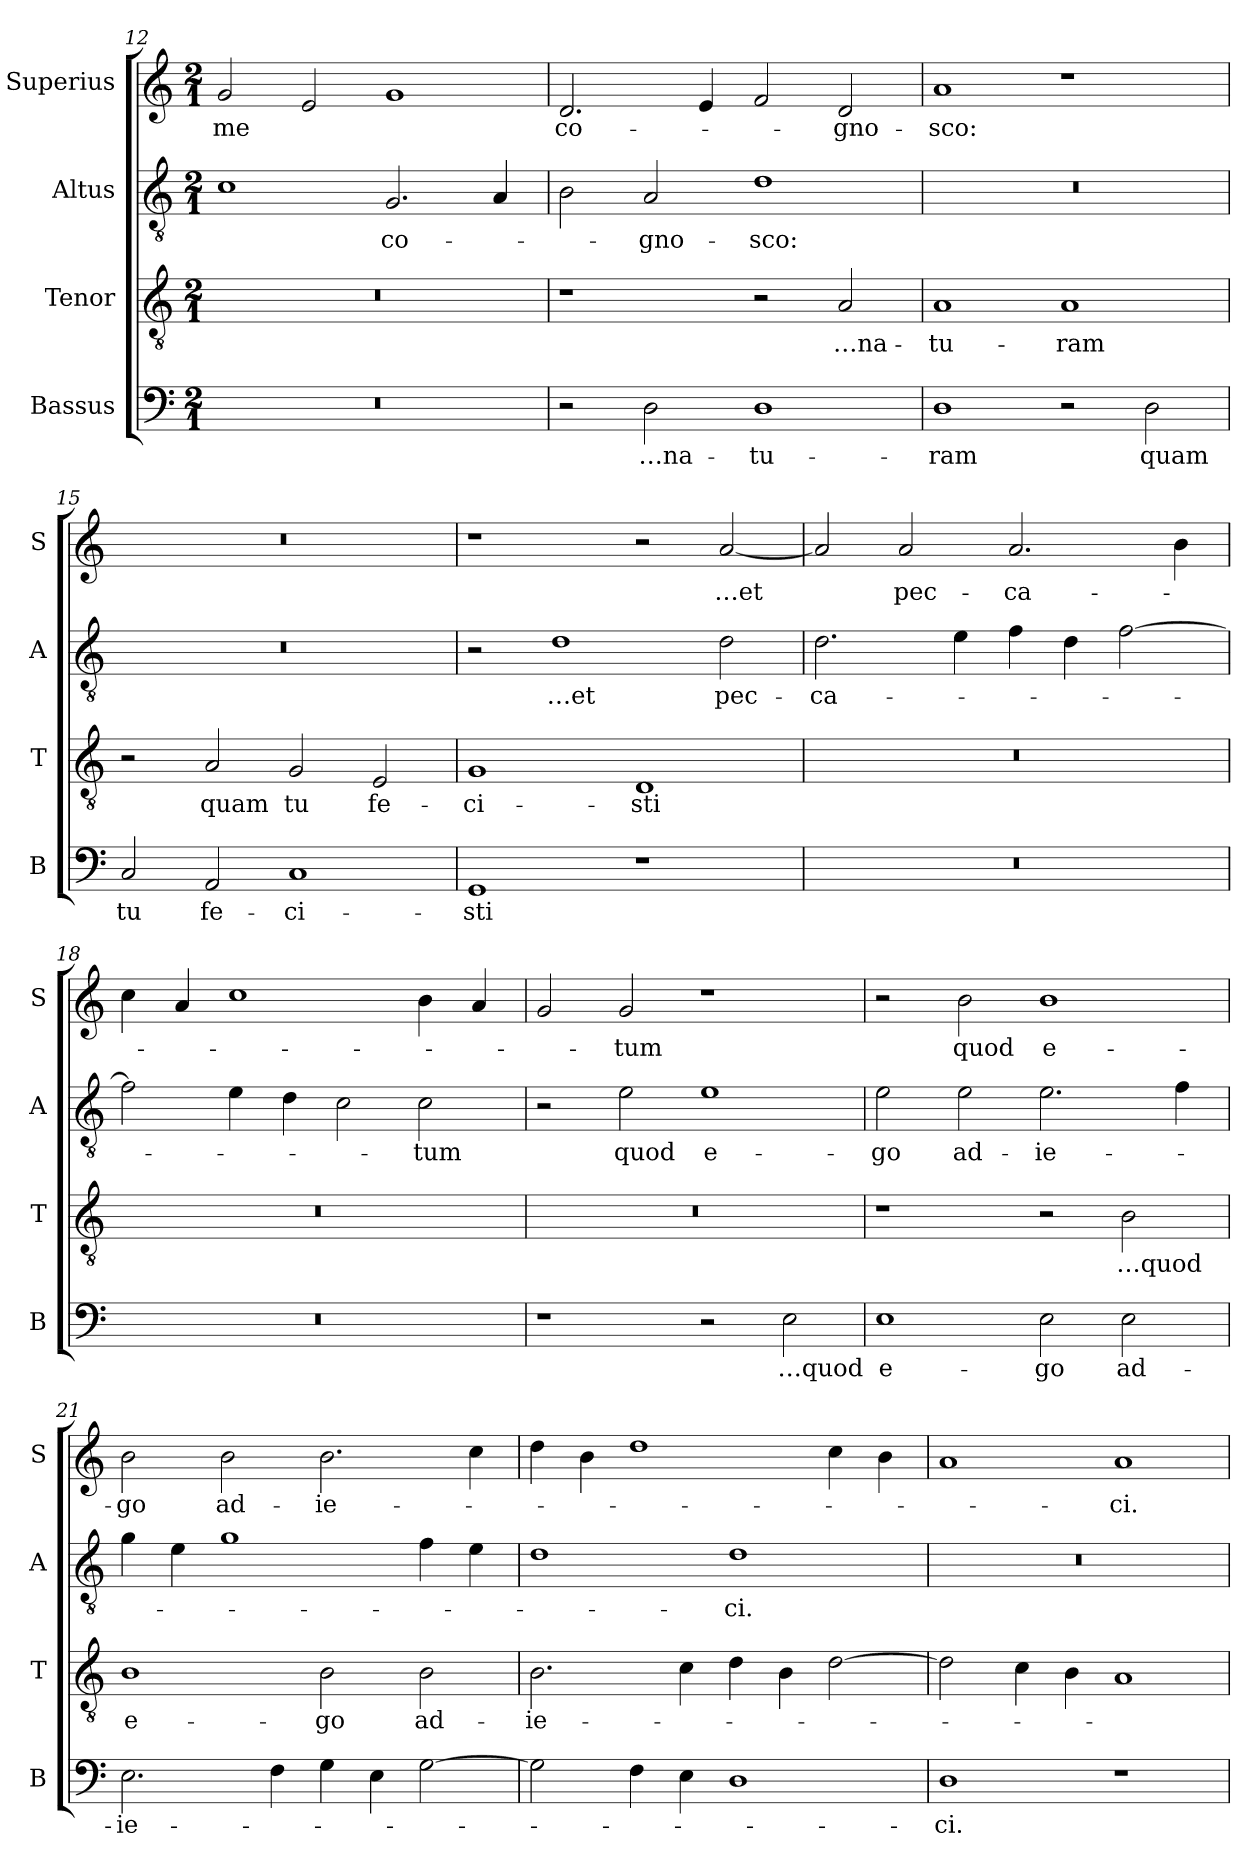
**kern	**text	**kern	**text	**kern	**text	**kern	**text
*part4	*part4	*part3	*part3	*part2	*part2	*part1	*part1
*staff4	*staff4	*staff3	*staff3	*staff2	*staff2	*staff1	*staff1
*I"Bassus	*	*I"Tenor	*	*I"Altus	*	*I"Superius	*
*I'B	*	*I'T	*	*I'A	*	*I'S	*
*clefF4	*	*clefGv2	*	*clefGv2	*	*clefG2	*
*k[]	*	*k[]	*	*k[]	*	*k[]	*
*M2/1	*	*M2/1	*	*M2/1	*	*M2/1	*
=12	=12	=12	=12	=12	=12	=12	=12
0r	.	0r	.	1c	.	2g	me
.	.	.	.	.	.	2e	.
.	.	.	.	2.G	co-	1g	.
.	.	.	.	4A	.	.	.
=13	=13	=13	=13	=13	=13	=13	=13
2r	.	1r	.	2B	.	2.d	co-
2D	…na-	.	.	2A	-gno-	.	.
.	.	.	.	.	.	4e	.
1D	-tu-	2r	.	1d	-sco:	2f	.
.	.	2A	…na-	.	.	2d	-gno-
=14	=14	=14	=14	=14	=14	=14	=14
1D	-ram	1A	-tu-	0r	.	1a	-sco:
2r	.	1A	-ram	.	.	1r	.
2D	quam	.	.	.	.	.	.
=15	=15	=15	=15	=15	=15	=15	=15
2C	tu	2r	.	0r	.	0r	.
2AA	fe-	2A	quam	.	.	.	.
1C	-ci-	2G	tu	.	.	.	.
.	.	2E	fe-	.	.	.	.
=16	=16	=16	=16	=16	=16	=16	=16
1GG	-sti	1G	-ci-	2r	.	1r	.
.	.	.	.	1d	…et	.	.
1r	.	1D	-sti	.	.	2r	.
.	.	.	.	2d	pec-	[2a	…et
=17	=17	=17	=17	=17	=17	=17	=17
0r	.	0r	.	2.d	-ca-	2a]	.
.	.	.	.	.	.	2a	pec-
.	.	.	.	4e	.	.	.
.	.	.	.	4f	.	2.a	-ca-
.	.	.	.	4d	.	.	.
.	.	.	.	[2f	.	.	.
.	.	.	.	.	.	4b	.
=18	=18	=18	=18	=18	=18	=18	=18
0r	.	0r	.	2f]	.	4cc	.
.	.	.	.	.	.	4a	.
.	.	.	.	4e	.	1cc	.
.	.	.	.	4d	.	.	.
.	.	.	.	2c	.	.	.
.	.	.	.	2c	-tum	4b	.
.	.	.	.	.	.	4a	.
=19	=19	=19	=19	=19	=19	=19	=19
1r	.	0r	.	2r	.	2g	.
.	.	.	.	2e	quod	2g	-tum
2r	.	.	.	1e	e-	1r	.
2E	…quod	.	.	.	.	.	.
=20	=20	=20	=20	=20	=20	=20	=20
1E	e-	1r	.	2e	-go	2r	.
.	.	.	.	2e	ad-	2b	quod
2E	-go	2r	.	2.e	-ie-	1b	e-
2E	ad-	2B	…quod	.	.	.	.
.	.	.	.	4f	.	.	.
=21	=21	=21	=21	=21	=21	=21	=21
2.E	-ie-	1B	e-	4g	.	2b	-go
.	.	.	.	4e	.	.	.
.	.	.	.	1g	.	2b	ad-
4F	.	.	.	.	.	.	.
4G	.	2B	-go	.	.	2.b	-ie-
4E	.	.	.	.	.	.	.
[2G	.	2B	ad-	4f	.	.	.
.	.	.	.	4e	.	4cc	.
=22	=22	=22	=22	=22	=22	=22	=22
2G]	.	2.B	-ie-	1d	.	4dd	.
.	.	.	.	.	.	4b	.
4F	.	.	.	.	.	1dd	.
4E	.	4c	.	.	.	.	.
1D	.	4d	.	1d	-ci.	.	.
.	.	4B	.	.	.	.	.
.	.	[2d	.	.	.	4cc	.
.	.	.	.	.	.	4b	.
=23	=23	=23	=23	=23	=23	=23	=23
1D	-ci.	2d]	.	0r	.	1a	.
.	.	4c	.	.	.	.	.
.	.	4B	.	.	.	.	.
1r	.	1A	.	.	.	1a	-ci.
=	=	=	=	=	=	=	=
*-	*-	*-	*-	*-	*-	*-	*-
